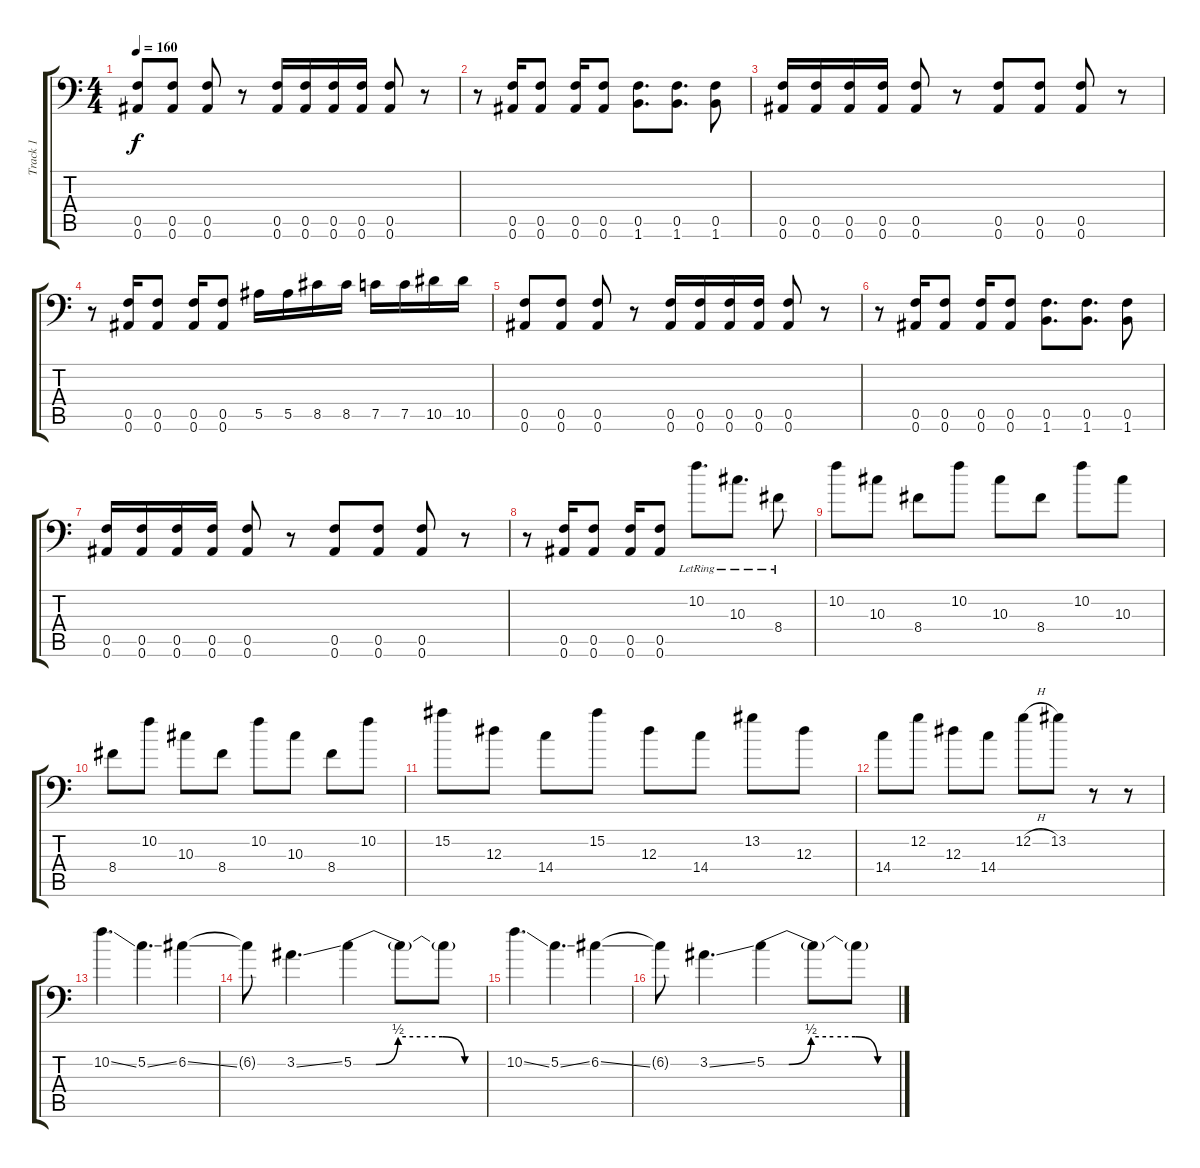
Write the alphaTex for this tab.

\track ("Track 1" "Track 1") {instrument acousticguitarsteel}
\staff {score tabs}
\tuning (C4 G3 Eb3 Bb2 F2 Bb1) {hide}
\ts (4 4)
\tempo 160
\clef f4
\ks c
(0.5 0.6).8{dy f} (0.5 0.6).8 (0.5 0.6).8 r.8 (0.5 0.6).16 (0.5 0.6).16 (0.5 0.6).16 (0.5 0.6).16 (0.5 0.6).8 r.8 |
r.8 (0.5 0.6).16 (0.5 0.6).8 (0.5 0.6).16 (0.5 0.6).8 (0.5 1.6).8{d} (0.5 1.6).8{d} (0.5 1.6).8 |
(0.5 0.6).16 (0.5 0.6).16 (0.5 0.6).16 (0.5 0.6).16 (0.5 0.6).8 r.8 (0.5 0.6).8 (0.5 0.6).8 (0.5 0.6).8 r.8 |
r.8 (0.5 0.6).16 (0.5 0.6).8 (0.5 0.6).16 (0.5 0.6).8 5.5.16 5.5.16 8.5.16 8.5.16 7.5.16 7.5.16 10.5.16 10.5.16 |
(0.5 0.6).8 (0.5 0.6).8 (0.5 0.6).8 r.8 (0.5 0.6).16 (0.5 0.6).16 (0.5 0.6).16 (0.5 0.6).16 (0.5 0.6).8 r.8 |
r.8 (0.5 0.6).16 (0.5 0.6).8 (0.5 0.6).16 (0.5 0.6).8 (0.5 1.6).8{d} (0.5 1.6).8{d} (0.5 1.6).8 |
(0.5 0.6).16 (0.5 0.6).16 (0.5 0.6).16 (0.5 0.6).16 (0.5 0.6).8 r.8 (0.5 0.6).8 (0.5 0.6).8 (0.5 0.6).8 r.8 |
r.8 (0.5 0.6).16 (0.5 0.6).8 (0.5 0.6).16 (0.5 0.6).8 10.2{lr}.8{d} 10.3{lr}.8{d} 8.4{lr}.8 |
10.2.8 10.3.8 8.4.8 10.2.8 10.3.8 8.4.8 10.2.8 10.3.8 |
8.4.8 10.2.8 10.3.8 8.4.8 10.2.8 10.3.8 8.4.8 10.2.8 |
15.2.8 12.3.8 14.4.8 15.2.8 12.3.8 14.4.8 13.2.8 12.3.8 |
14.4.8 12.2.8 12.3.8 14.4.8 12.2{h}.8 13.2.8 r.8 r.8 |
10.2{ss}.4{d} 5.2{ss}.4{d} 6.2{ss}.4 |
6.2{t}.8 3.2{ss}.4{d} 5.2{be (custom 0 0 10 0 20 2 30 2 40 2 50 0 60 0)}.4 5.2{t}.8 5.2{t}.8 |
10.2{ss}.4{d} 5.2{ss}.4{d} 6.2{ss}.4 |
6.2{t}.8 3.2{ss}.4{d} 5.2{be (custom 0 0 10 0 20 2 30 2 40 2 50 0 60 0)}.4 5.2{t}.8 5.2{t}.8
